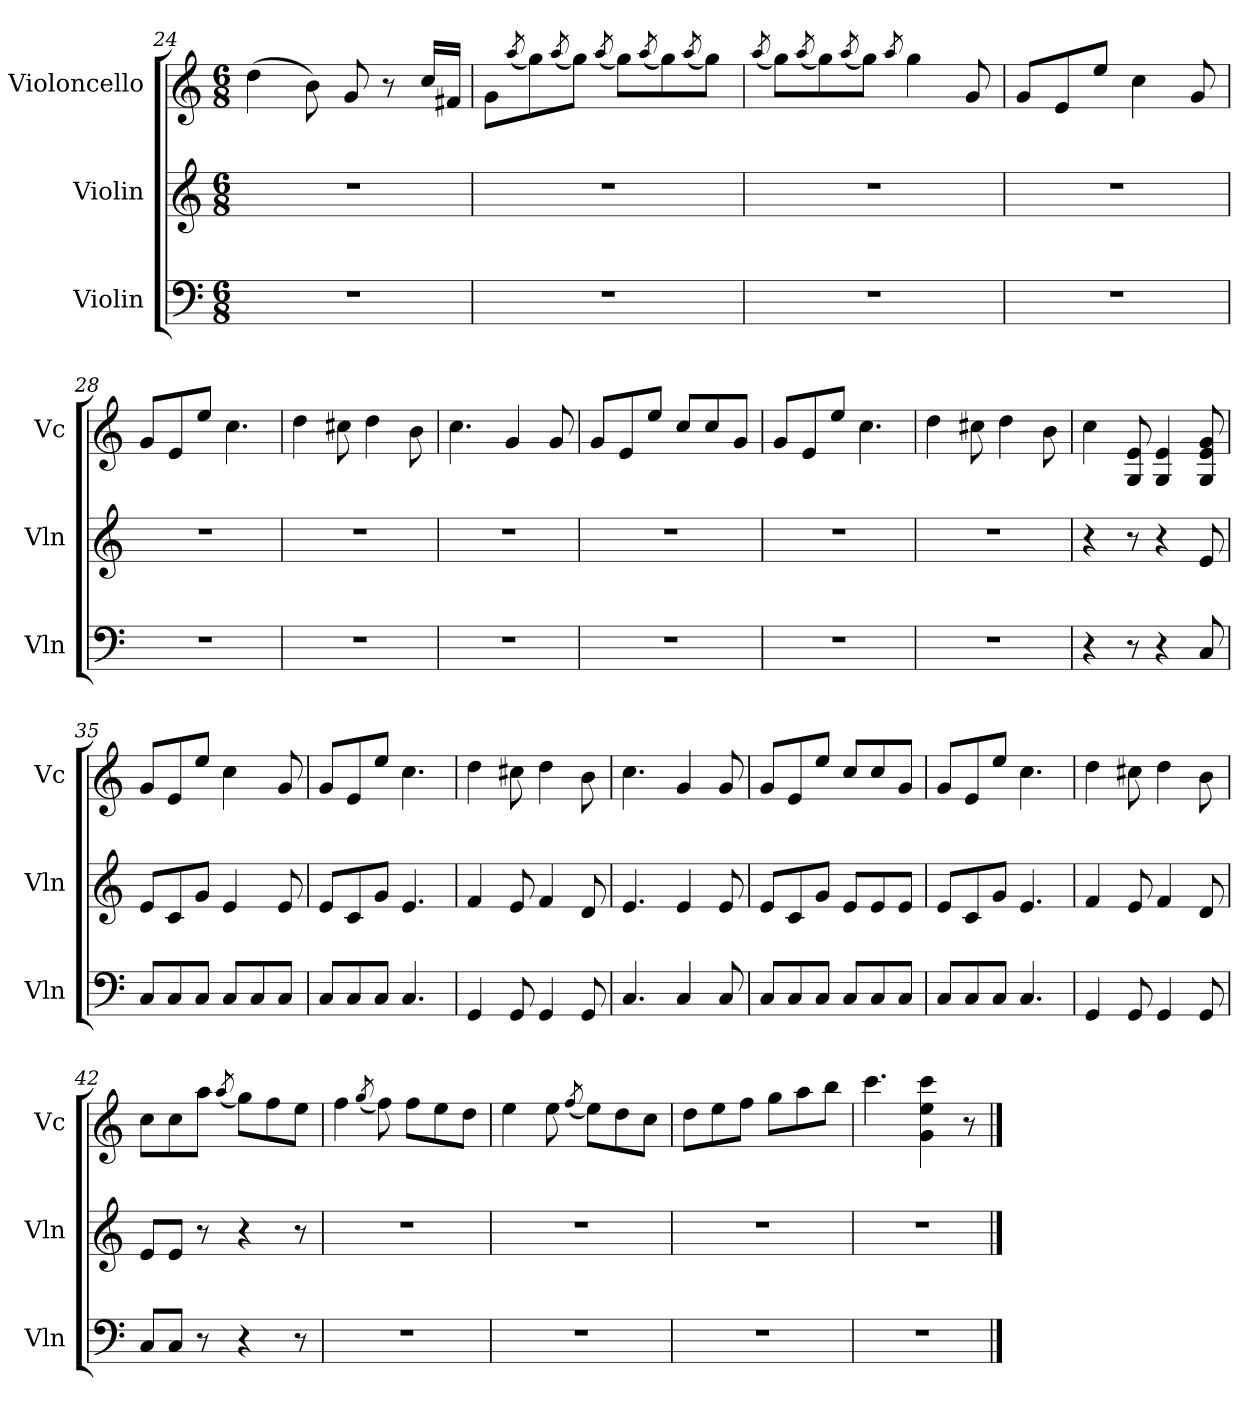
**kern	**kern	**kern
*part3	*part2	*part1
*staff3	*staff2	*staff1
*I"Violin	*I"Violin	*I"Violoncello
*I'Vln	*I'Vln	*I'Vc
*clefF4	*clefG2	*clefG2
*k[]	*k[]	*k[]
*M6/8	*M6/8	*M6/8
=24	=24	=24
2.r	2.r	(>4dd\
.	.	8b\)
.	.	8g/
.	.	8r
.	.	16cc/LL
.	.	16f#X/JJ
=25	=25	=25
2.r	2.r	8g\L
.	.	(<8qaa/
.	.	8gg\)
.	.	(<8qaa/
.	.	8gg\J)
.	.	(<8qaa/
.	.	8gg\L)
.	.	(<8qaa/
.	.	8gg\)
.	.	(<8qaa/
.	.	8gg\J)
=26	=26	=26
.	.	(<8qaa/
2.r	2.r	8gg\L)
.	.	(<8qaa/
.	.	8gg\)
.	.	(<8qaa/
.	.	8gg\J)
.	.	8qaa/
.	.	4gg\
.	.	8g/
!!LO:LB:g=z
=27	=27	=27
2.r	2.r	8g/L
.	.	8e/
.	.	8ee/J
.	.	4cc\
.	.	8g/
=28	=28	=28
2.r	2.r	8g/L
.	.	8e/
.	.	8ee/J
.	.	4.cc\
=29	=29	=29
2.r	2.r	4dd\
.	.	8cc#X\
.	.	4dd\
.	.	8b\
=30	=30	=30
2.r	2.r	4.cc\
.	.	4g/
.	.	8g/
=31	=31	=31
2.r	2.r	8g/L
.	.	8e/
.	.	8ee/J
.	.	8cc/L
.	.	8cc/
.	.	8g/J
=32	=32	=32
2.r	2.r	8g/L
.	.	8e/
.	.	8ee/J
.	.	4.cc\
=33	=33	=33
2.r	2.r	4dd\
.	.	8cc#X\
.	.	4dd\
.	.	8b\
!!LO:LB:g=z
=34	=34	=34
4r	4r	4cc\
8r	8r	8G/ 8e/
4r	4r	4G/ 4e/
8C/	8e/	8G/ 8e/ 8g/
=35	=35	=35
8C/L	8e/L	8g/L
8C/	8c/	8e/
8C/J	8g/J	8ee/J
8C/L	4e/	4cc\
8C/	.	.
8C/J	8e/	8g/
=36	=36	=36
8C/L	8e/L	8g/L
8C/	8c/	8e/
8C/J	8g/J	8ee/J
4.C/	4.e/	4.cc\
=37	=37	=37
4GG/	4f/	4dd\
8GG/	8e/	8cc#X\
4GG/	4f/	4dd\
8GG/	8d/	8b\
=38	=38	=38
4.C/	4.e/	4.cc\
4C/	4e/	4g/
8C/	8e/	8g/
=39	=39	=39
8C/L	8e/L	8g/L
8C/	8c/	8e/
8C/J	8g/J	8ee/J
8C/L	8e/L	8cc/L
8C/	8e/	8cc/
8C/J	8e/J	8g/J
=40	=40	=40
8C/L	8e/L	8g/L
8C/	8c/	8e/
8C/J	8g/J	8ee/J
4.C/	4.e/	4.cc\
!!LO:PB:g=z
=41	=41	=41
4GG/	4f/	4dd\
8GG/	8e/	8cc#X\
4GG/	4f/	4dd\
8GG/	8d/	8b\
=42	=42	=42
8C/L	8e/L	8cc\L
8C/J	8e/J	8cc\
8r	8r	8aa\J
.	.	(<8qaa/
4r	4r	8gg\L)
.	.	8ff\
8r	8r	8ee\J
=43	=43	=43
2.r	2.r	4ff\
.	.	(<8qgg/
.	.	8ff\)
.	.	8ff\L
.	.	8ee\
.	.	8dd\J
=44	=44	=44
2.r	2.r	4ee\
.	.	8ee\
.	.	(<8qff/
.	.	8ee\L)
.	.	8dd\
.	.	8cc\J
=45	=45	=45
2.r	2.r	8dd\L
.	.	8ee\
.	.	8ff\J
.	.	8gg\L
.	.	8aa\
.	.	8bb\J
=46	=46	=46
2.r	2.r	4.ccc\
.	.	4g\ 4ee\ 4ccc\
.	.	8r
==	==	==
*-	*-	*-
